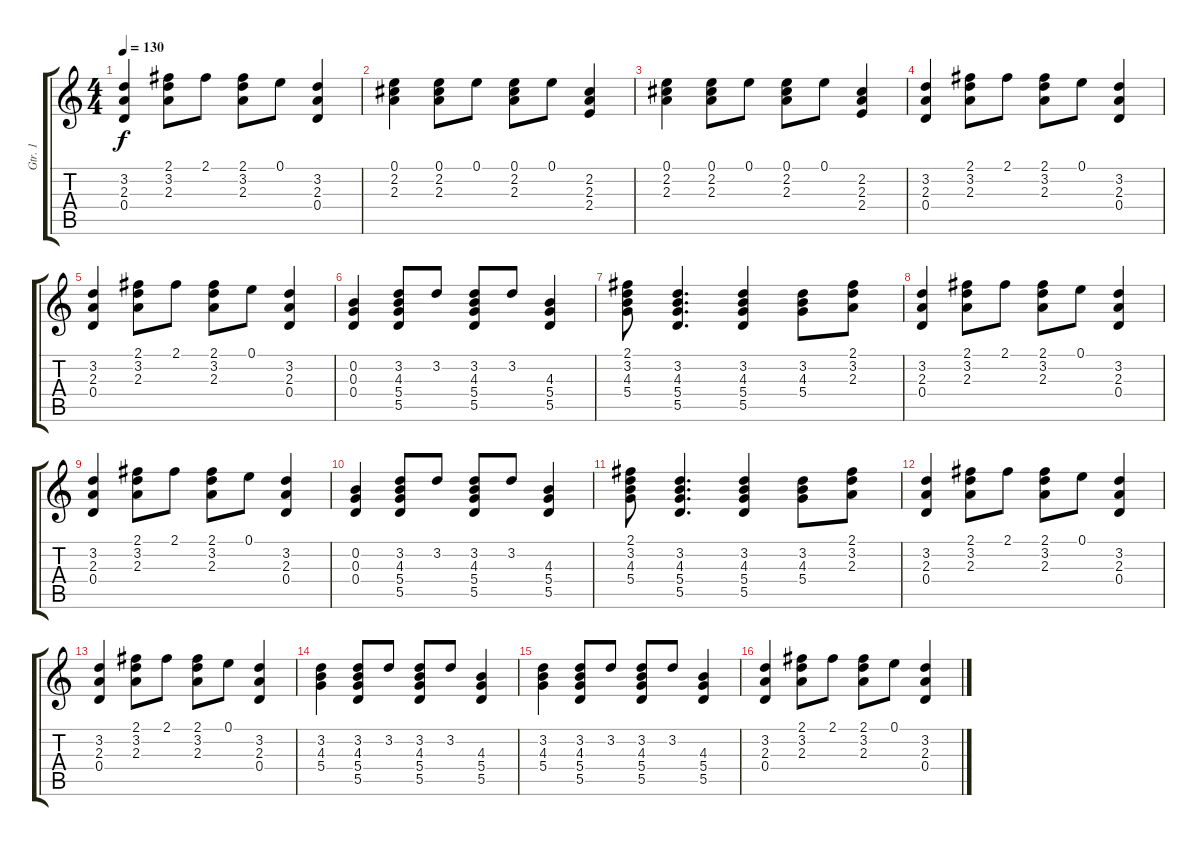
\track ("Gtr. 1" "Gtr. 1") {instrument acousticguitarsteel}
\staff {score tabs}
\tuning (E4 B3 G3 D3 A2 E2) {hide}
\ts (4 4)
\tempo 130
\clef g2
\ks c
(3.2 2.3 0.4).4{dy f} (2.1 3.2 2.3).8 2.1.8 (2.1 3.2 2.3).8 0.1.8 (3.2 2.3 0.4).4 |
(0.1 2.2 2.3).4 (0.1 2.2 2.3).8 0.1.8 (0.1 2.2 2.3).8 0.1.8 (2.2 2.3 2.4).4 |
(0.1 2.2 2.3).4 (0.1 2.2 2.3).8 0.1.8 (0.1 2.2 2.3).8 0.1.8 (2.2 2.3 2.4).4 |
(3.2 2.3 0.4).4 (2.1 3.2 2.3).8 2.1.8 (2.1 3.2 2.3).8 0.1.8 (3.2 2.3 0.4).4 |
(3.2 2.3 0.4).4 (2.1 3.2 2.3).8 2.1.8 (2.1 3.2 2.3).8 0.1.8 (3.2 2.3 0.4).4 |
(0.2 0.3 0.4).4 (3.2 4.3 5.4 5.5).8 3.2.8 (3.2 4.3 5.4 5.5).8 3.2.8 (4.3 5.4 5.5).4 |
(2.1 3.2 4.3 5.4).8 (3.2 4.3 5.4 5.5).4{d} (3.2 4.3 5.4 5.5).4 (3.2 4.3 5.4).8 (2.1 3.2 2.3).8 |
(3.2 2.3 0.4).4 (2.1 3.2 2.3).8 2.1.8 (2.1 3.2 2.3).8 0.1.8 (3.2 2.3 0.4).4 |
(3.2 2.3 0.4).4 (2.1 3.2 2.3).8 2.1.8 (2.1 3.2 2.3).8 0.1.8 (3.2 2.3 0.4).4 |
(0.2 0.3 0.4).4 (3.2 4.3 5.4 5.5).8 3.2.8 (3.2 4.3 5.4 5.5).8 3.2.8 (4.3 5.4 5.5).4 |
(2.1 3.2 4.3 5.4).8 (3.2 4.3 5.4 5.5).4{d} (3.2 4.3 5.4 5.5).4 (3.2 4.3 5.4).8 (2.1 3.2 2.3).8 |
(3.2 2.3 0.4).4 (2.1 3.2 2.3).8 2.1.8 (2.1 3.2 2.3).8 0.1.8 (3.2 2.3 0.4).4 |
(3.2 2.3 0.4).4 (2.1 3.2 2.3).8 2.1.8 (2.1 3.2 2.3).8 0.1.8 (3.2 2.3 0.4).4 |
(3.2 4.3 5.4).4 (3.2 4.3 5.4 5.5).8 3.2.8 (3.2 4.3 5.4 5.5).8 3.2.8 (4.3 5.4 5.5).4 |
(3.2 4.3 5.4).4 (3.2 4.3 5.4 5.5).8 3.2.8 (3.2 4.3 5.4 5.5).8 3.2.8 (4.3 5.4 5.5).4 |
(3.2 2.3 0.4).4 (2.1 3.2 2.3).8 2.1.8 (2.1 3.2 2.3).8 0.1.8 (3.2 2.3 0.4).4
